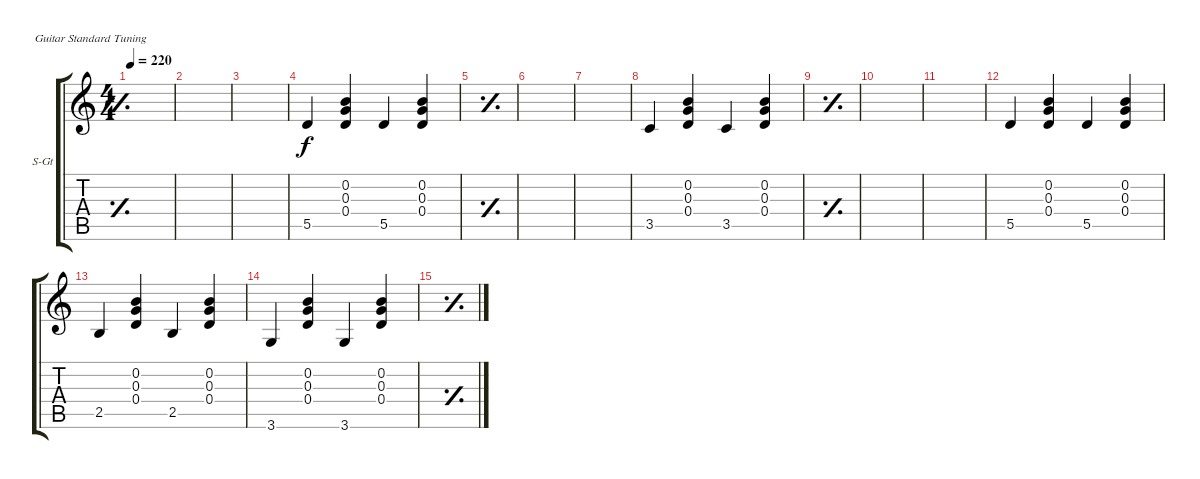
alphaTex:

\defaultSystemsLayout 4
\bracketExtendMode groupsimilarinstruments
\firstSystemTrackNameOrientation horizontal
\otherSystemsTrackNameOrientation horizontal
\track ("Steel Guitar" "S-Gt") {instrument acousticguitarsteel}
\staff {score tabs}
\tuning (E4 B3 G3 D3 A2 E2)
\ts (4 4)
\tempo 220
\clef g2
\simile simple
\ks c
|
|
|
5.5.4 (0.4 0.3 0.2).4 5.5.4 (0.4 0.3 0.2).4 |
\simile simple
|
|
|
\simile none
3.5.4 (0.4 0.3 0.2).4 3.5.4 (0.4 0.3 0.2).4 |
\simile simple
|
|
|
\simile none
5.5.4 (0.4 0.3 0.2).4 5.5.4 (0.4 0.3 0.2).4 |
2.5.4 (0.4 0.3 0.2).4 2.5.4 (0.4 0.3 0.2).4 |
3.6.4 (0.4 0.3 0.2).4 3.6.4 (0.4 0.3 0.2).4 |
\simile simple
